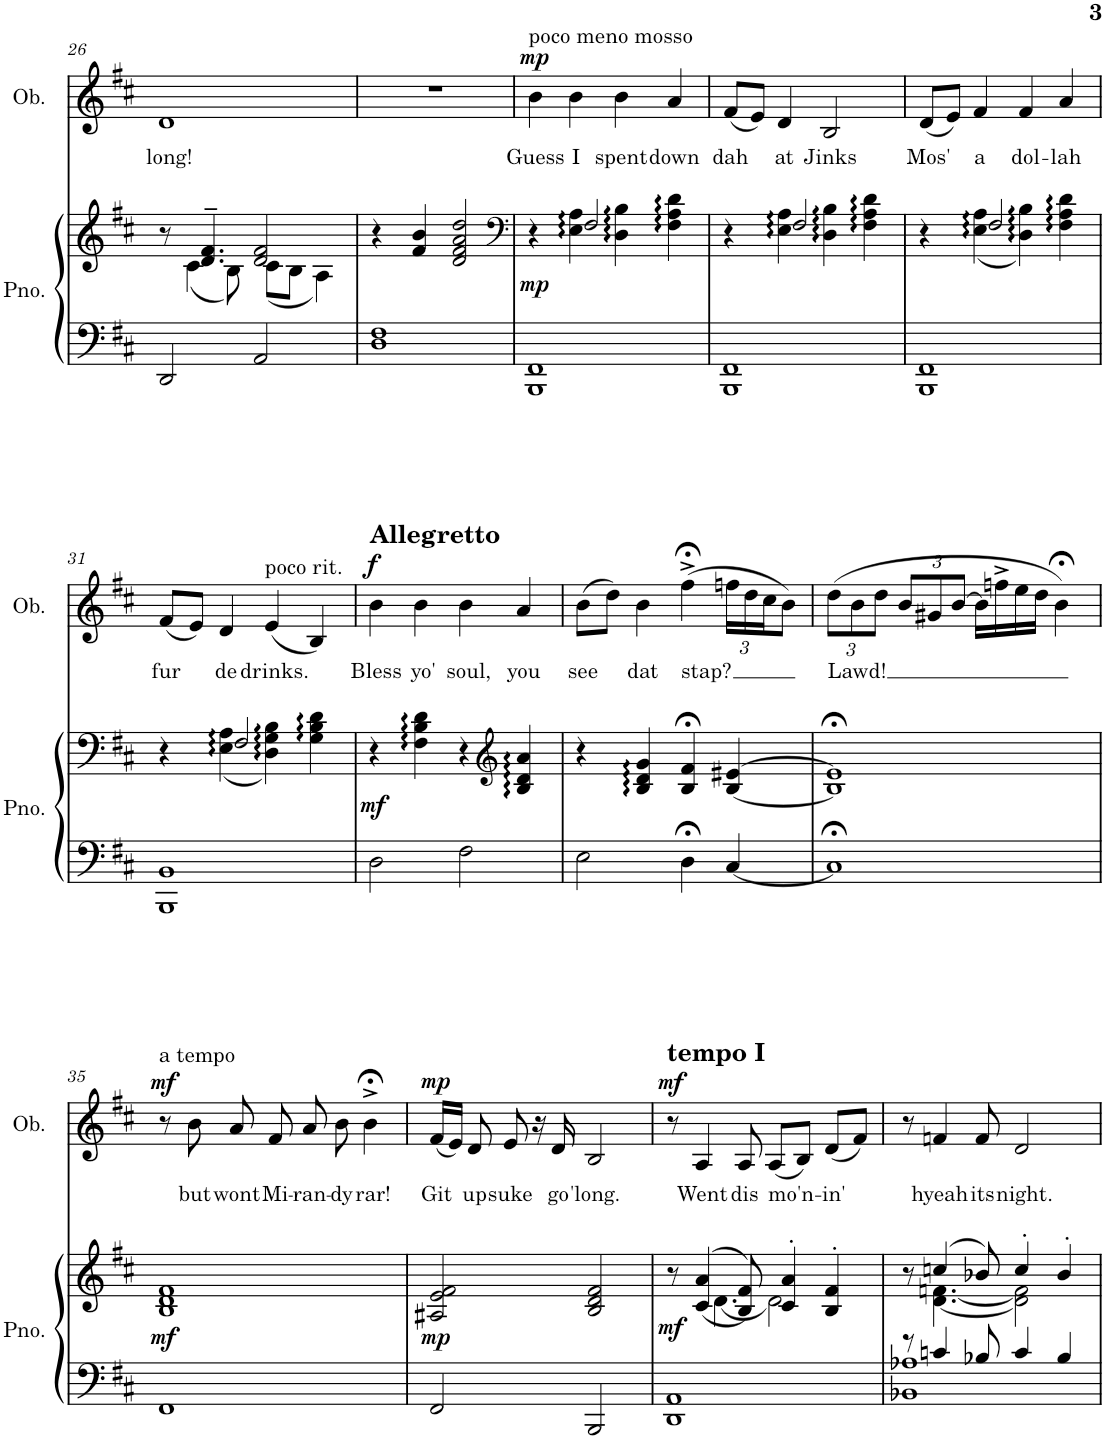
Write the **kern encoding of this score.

**kern	**kern	**dynam	**kern	**text	**dynam
*part2	*part2	*part2	*part1	*part1	*part1
*staff3	*staff2	*staff2/3	*staff1	*staff1	*staff1
*I"Piano	*	*	*I"Oboe	*	*
*I'Pno.	*	*	*I'Ob.	*	*
!!LO:PB:g=z
*clefF4	*clefG2	*	*clefG2	*	*
*k[f#c#]	*k[f#c#]	*	*k[f#c#]	*	*
*M4/4	*M4/4	*	*M4/4	*	*
=26	=26	=26	=26	=26	=26
*	*^	*	*	*	*
!	!	!	!	!	!LO:LY:b	!
2DD/	8r	8ryy	.	1d	long!	.
.	4.d/~ 4.f#/~	(4c#\	.	.	.	.
.	.	8B\)	.	.	.	.
2AA/	2d/ 2f#/	(8c#\L	.	.	.	.
.	.	8B\J	.	.	.	.
.	.	4A\)	.	.	.	.
*	*v	*v	*	*	*	*
=27	=27	=27	=27	=27	=27
1D 1F#	4r	.	1r	.	.
.	4f#/ 4b/	.	.	.	.
.	2d/ 2f#/ 2a/ 2dd/	.	.	.	.
=28	=28	=28	=28	=28	=28
*	*clefF4	*	*	*	*
*	*^	*	*	*	*
!	!	!	!	!LO:TX:a:t=poco meno mosso	!	!
!	!	!	!LO:DY:b	!	!LO:LY:b	!LO:DY:a
1BBB 1FF#	4r	4ryy	mp	4b\	Guess	mp
!	!	!	!	!	!LO:LY:b	!
.	2F#/	4E\:: 4A\::	.	4b\	I	.
!	!	!	!	!	!LO:LY:b	!
.	.	4D\:: 4B\::	.	4b\	spent	.
!	!	!	!	!	!LO:LY:b	!
.	4F#\:: 4A\:: 4d\::	4ryy	.	4a/	down	.
=29	=29	=29	=29	=29	=29	=29
!	!	!	!	!	!LO:LY:b	!
1BBB 1FF#	4r	4ryy	.	(8f#/L	dah	.
.	.	.	.	8e/J)	.	.
!	!	!	!	!	!LO:LY:b	!
.	2F#/	4E\:: 4A\::	.	4d/	at	.
!	!	!	!	!	!LO:LY:b	!
.	.	4D\:: 4B\::	.	2B/	Jinks	.
.	4F#\:: 4A\:: 4d\::	4ryy	.	.	.	.
=30	=30	=30	=30	=30	=30	=30
!	!	!	!	!	!LO:LY:b	!
1BBB 1FF#	4r	4ryy	.	(8d/L	Mos'	.
.	.	.	.	8e/J)	.	.
!	!	!	!	!	!LO:LY:b	!
.	2F#/	(4E\:: 4A\::	.	4f#/	a	.
!	!	!	!	!	!LO:LY:b	!
.	.	4D\:: 4B\::)	.	4f#/	dol-	.
!	!	!	!	!	!LO:LY:b	!
.	4F#\:: 4A\:: 4d\::	4ryy	.	4a/	-lah	.
!!LO:LB:g=z
=31	=31	=31	=31	=31	=31	=31
!	!	!	!	!	!LO:LY:b	!
1BBB 1BB	4r	4ryy	.	(8f#/L	fur	.
.	.	.	.	8e/J)	.	.
!	!	!	!	!	!LO:LY:b	!
.	2F#/	(4E\:: 4A\::	.	4d/	de	.
!	!	!	!	!LO:TX:a:t=poco rit.	!	!
!	!	!	!	!	!LO:LY:b	!
.	.	4D\:: 4G\:: 4B\::)	.	(4e/	drinks.	.
.	4G\:: 4B\:: 4d\::	4ryy	.	4B/)	.	.
=32	=32	=32	=32	=32	=32	=32
!	!	!	!	!LO:TX:a:B:t=Allegretto	!	!
!	!	!	!LO:DY:b	!	!LO:LY:b	!LO:DY:a
*	*v	*v	*	*	*	*
2D\	4r	mf	4b\	Bless	f
!	!	!	!	!LO:LY:b	!
.	4F#\:: 4B\:: 4d\::	.	4b\	yo'	.
!	!	!	!	!LO:LY:b	!
2F#\	4r	.	4b\	soul,	.
*	*clefG2	*	*	*	*
!	!	!	!	!LO:LY:b	!
.	4B/:: 4d/:: 4a/::	.	4a/	you	.
=33	=33	=33	=33	=33	=33
!	!	!	!	!LO:LY:b	!
2E\	4r	.	(8b\L	see	.
.	.	.	8dd\J)	.	.
!	!	!	!	!LO:LY:b	!
.	4B/:: 4d/:: 4g/::	.	4b\	dat	.
!	!	!	!	!LO:LY:b	!
4D;<\	4B/;< 4f#/;<	.	(4ff#;<^\	stap?	.
*	*	*	*Xbrackettup	*	*
[4C#/	[4B/ [4e#X/	.	24ffn\LL	.	.
.	.	.	24dd\	.	.
.	.	.	24cc#\J	.	.
.	.	.	8b\J)	.	.
=34	=34	=34	=34	=34	=34
!	!	!	!	!LO:LY:b	!
1C#;<]	1B];< 1e#];<	.	(12dd\L	Lawd!	.
.	.	.	12b\	.	.
.	.	.	12dd\J	.	.
.	.	.	12b/L	.	.
.	.	.	12g#X/	.	.
.	.	.	[12b/J	.	.
.	.	.	16b\LL]	.	.
.	.	.	16ffn^\	.	.
.	.	.	16ee\	.	.
.	.	.	16dd\JJ	.	.
.	.	.	4b;<\)	.	.
!!LO:LB:g=z
=35	=35	=35	=35	=35	=35
!	!	!	!LO:TX:a:t=a tempo	!	!
!	!	!LO:DY:b	!	!	!LO:DY:a
1FF#	1B 1d 1f#	mf	8r	.	mf
!	!	!	!	!LO:LY:b	!
.	.	.	8b\	but	.
!	!	!	!	!LO:LY:b	!
.	.	.	8a/	wont	.
!	!	!	!	!LO:LY:b	!
.	.	.	8f#/	Mi-	.
!	!	!	!	!LO:LY:b	!
.	.	.	8a/	-ran-	.
!	!	!	!	!LO:LY:b	!
.	.	.	8b\	-dy	.
!	!	!	!	!LO:LY:b	!
.	.	.	4b;<^\	rar!	.
=36	=36	=36	=36	=36	=36
!	!	!LO:DY:b	!	!LO:LY:b	!LO:DY:a
2FF#/	2A#X/ 2e/ 2f#/	mp	(16f#/LL	Git	mp
.	.	.	16e/JJ)	.	.
!	!	!	!	!LO:LY:b	!
.	.	.	8d/	up	.
!	!	!	!	!LO:LY:b	!
.	.	.	8e/	suke	.
.	.	.	16r	.	.
!	!	!	!	!LO:LY:b	!
.	.	.	16d/	go	.
!	!	!	!	!LO:LY:b	!
2BBB/	2B/ 2d/ 2f#/	.	2B/	'long.	.
=37	=37	=37	=37	=37	=37
*	*^	*	*	*	*
!	!	!	!	!LO:TX:a:B:t=tempo I	!	!
!	!	!	!LO:DY:b	!	!	!LO:DY:a
1DD 1AA	8r	8ryy	mf	8r	.	mf
!	!	!	!	!	!LO:LY:b	!
.	(<(4c#/ 4a/	[4.d\	.	4A/	Went	.
!	!	!	!	!	!LO:LY:b	!
.	8B/ 8f#/))	.	.	8A/	dis	.
!	!	!	!	!	!LO:LY:b	!
.	4c#/' 4a/'	2d\]	.	(8A/L	mo'n-	.
.	.	.	.	8B/J)	.	.
!	!	!	!	!	!LO:LY:b	!
.	4B/' 4f#/'	.	.	(8d/L	-in'	.
.	.	.	.	8f#/J)	.	.
=38	=38	=38	=38	=38	=38	=38
*^	*	*	*	*	*	*
8r	1BB-X 1A-X	8r	8ryy	.	8r	.	.
!	!	!	!	!	!	!LO:LY:b	!
4cn/	.	(4ccn/	[4.d\ [4.fn\	.	4fn/	hyeah	.
!	!	!	!	!	!	!LO:LY:b	!
8B-X/	.	8b-X/)	.	.	8f/	its	.
!	!	!	!	!	!	!LO:LY:b	!
4c/	.	4cc'/	2d\] 2f\]	.	2d/	night.	.
4B-/	.	4b-'/	.	.	.	.	.
*v	*v	*	*	*	*	*	*
*	*v	*v	*	*	*	*
=	=	=	=	=	=
*-	*-	*-	*-	*-	*-
